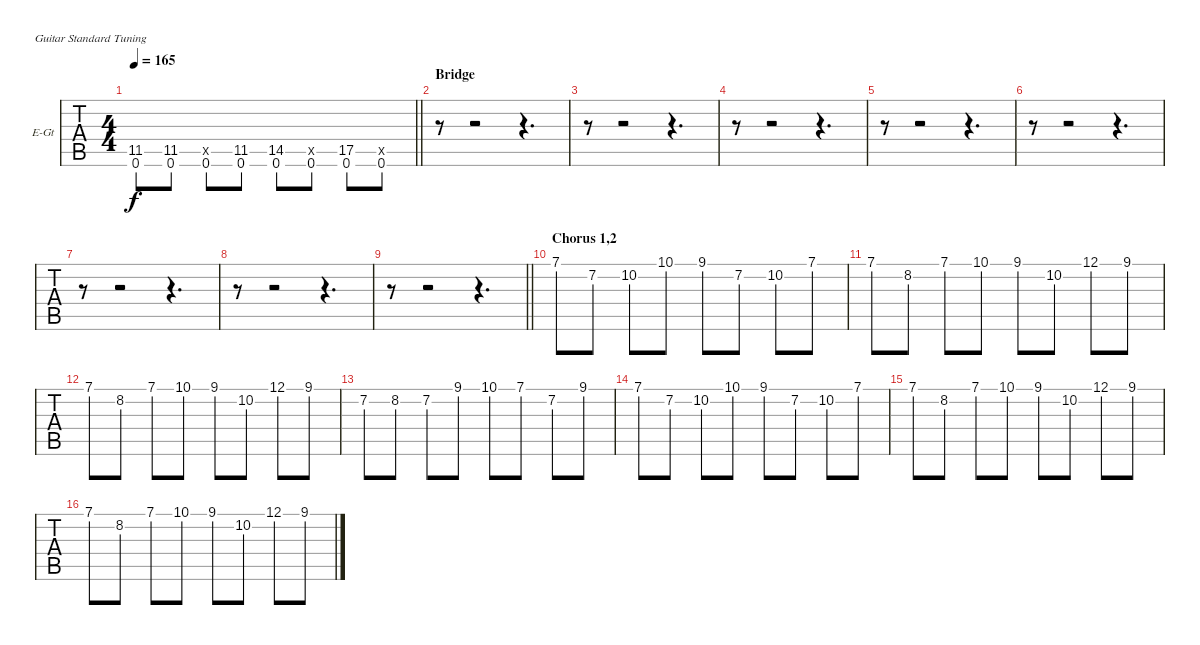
\bracketExtendMode groupsimilarinstruments
\firstSystemTrackNameOrientation horizontal
\otherSystemsTrackNameOrientation horizontal
\track ("Albert" "E-Gt") {instrument distortionguitar}
\staff {tabs}
\tuning (E4 B3 G3 D3 A2 E2)
\ts (4 4)
\tempo 165
\clef g2
\barLineRight lightlight
\ks c
(11.5 0.6).8{dy f} (11.5 0.6).8 (11.5{x} 0.6).8 (11.5 0.6).8 (14.5 0.6).8 (0.5{x} 0.6).8 (17.5 0.6).8 (17.5{x} 0.6).8 |
\section ("" "Bridge")
r.8 r.2 r.4{d} |
r.8 r.2 r.4{d} |
r.8 r.2 r.4{d} |
r.8 r.2 r.4{d} |
r.8 r.2 r.4{d} |
r.8 r.2 r.4{d} |
r.8 r.2 r.4{d} |
\barLineRight lightlight
r.8 r.2 r.4{d} |
\section ("" "Chorus 1,2")
7.1{lf 2}.8 7.2{lf 2}.8 10.2{lf 5}.8 10.1{lf 5}.8 9.1{lf 4}.8 7.2{lf 2}.8 10.2{lf 5}.8 7.1{lf 2}.8 |
7.1{lf 2}.8 8.2{lf 3}.8 7.1{lf 2}.8 10.1{lf 4}.8 9.1{lf 3}.8 10.2{lf 4}.8 12.1{lf 5}.8 9.1{lf 2}.8 |
7.1{lf 2}.8 8.2{lf 3}.8 7.1{lf 2}.8 10.1{lf 4}.8 9.1{lf 3}.8 10.2{lf 4}.8 12.1{lf 5}.8 9.1{lf 2}.8 |
7.2{lf 2}.8 8.2{lf 3}.8 7.2{lf 2}.8 9.1{lf 4}.8 10.1{lf 5}.8 7.1{lf 2}.8 7.2{lf 2}.8 9.1{lf 4}.8 |
7.1.8 7.2.8 10.2.8 10.1.8 9.1.8 7.2.8 10.2.8 7.1.8 |
7.1.8 8.2.8 7.1.8 10.1.8 9.1.8 10.2.8 12.1.8 9.1.8 |
7.1.8 8.2.8 7.1.8 10.1.8 9.1.8 10.2.8 12.1.8 9.1.8
